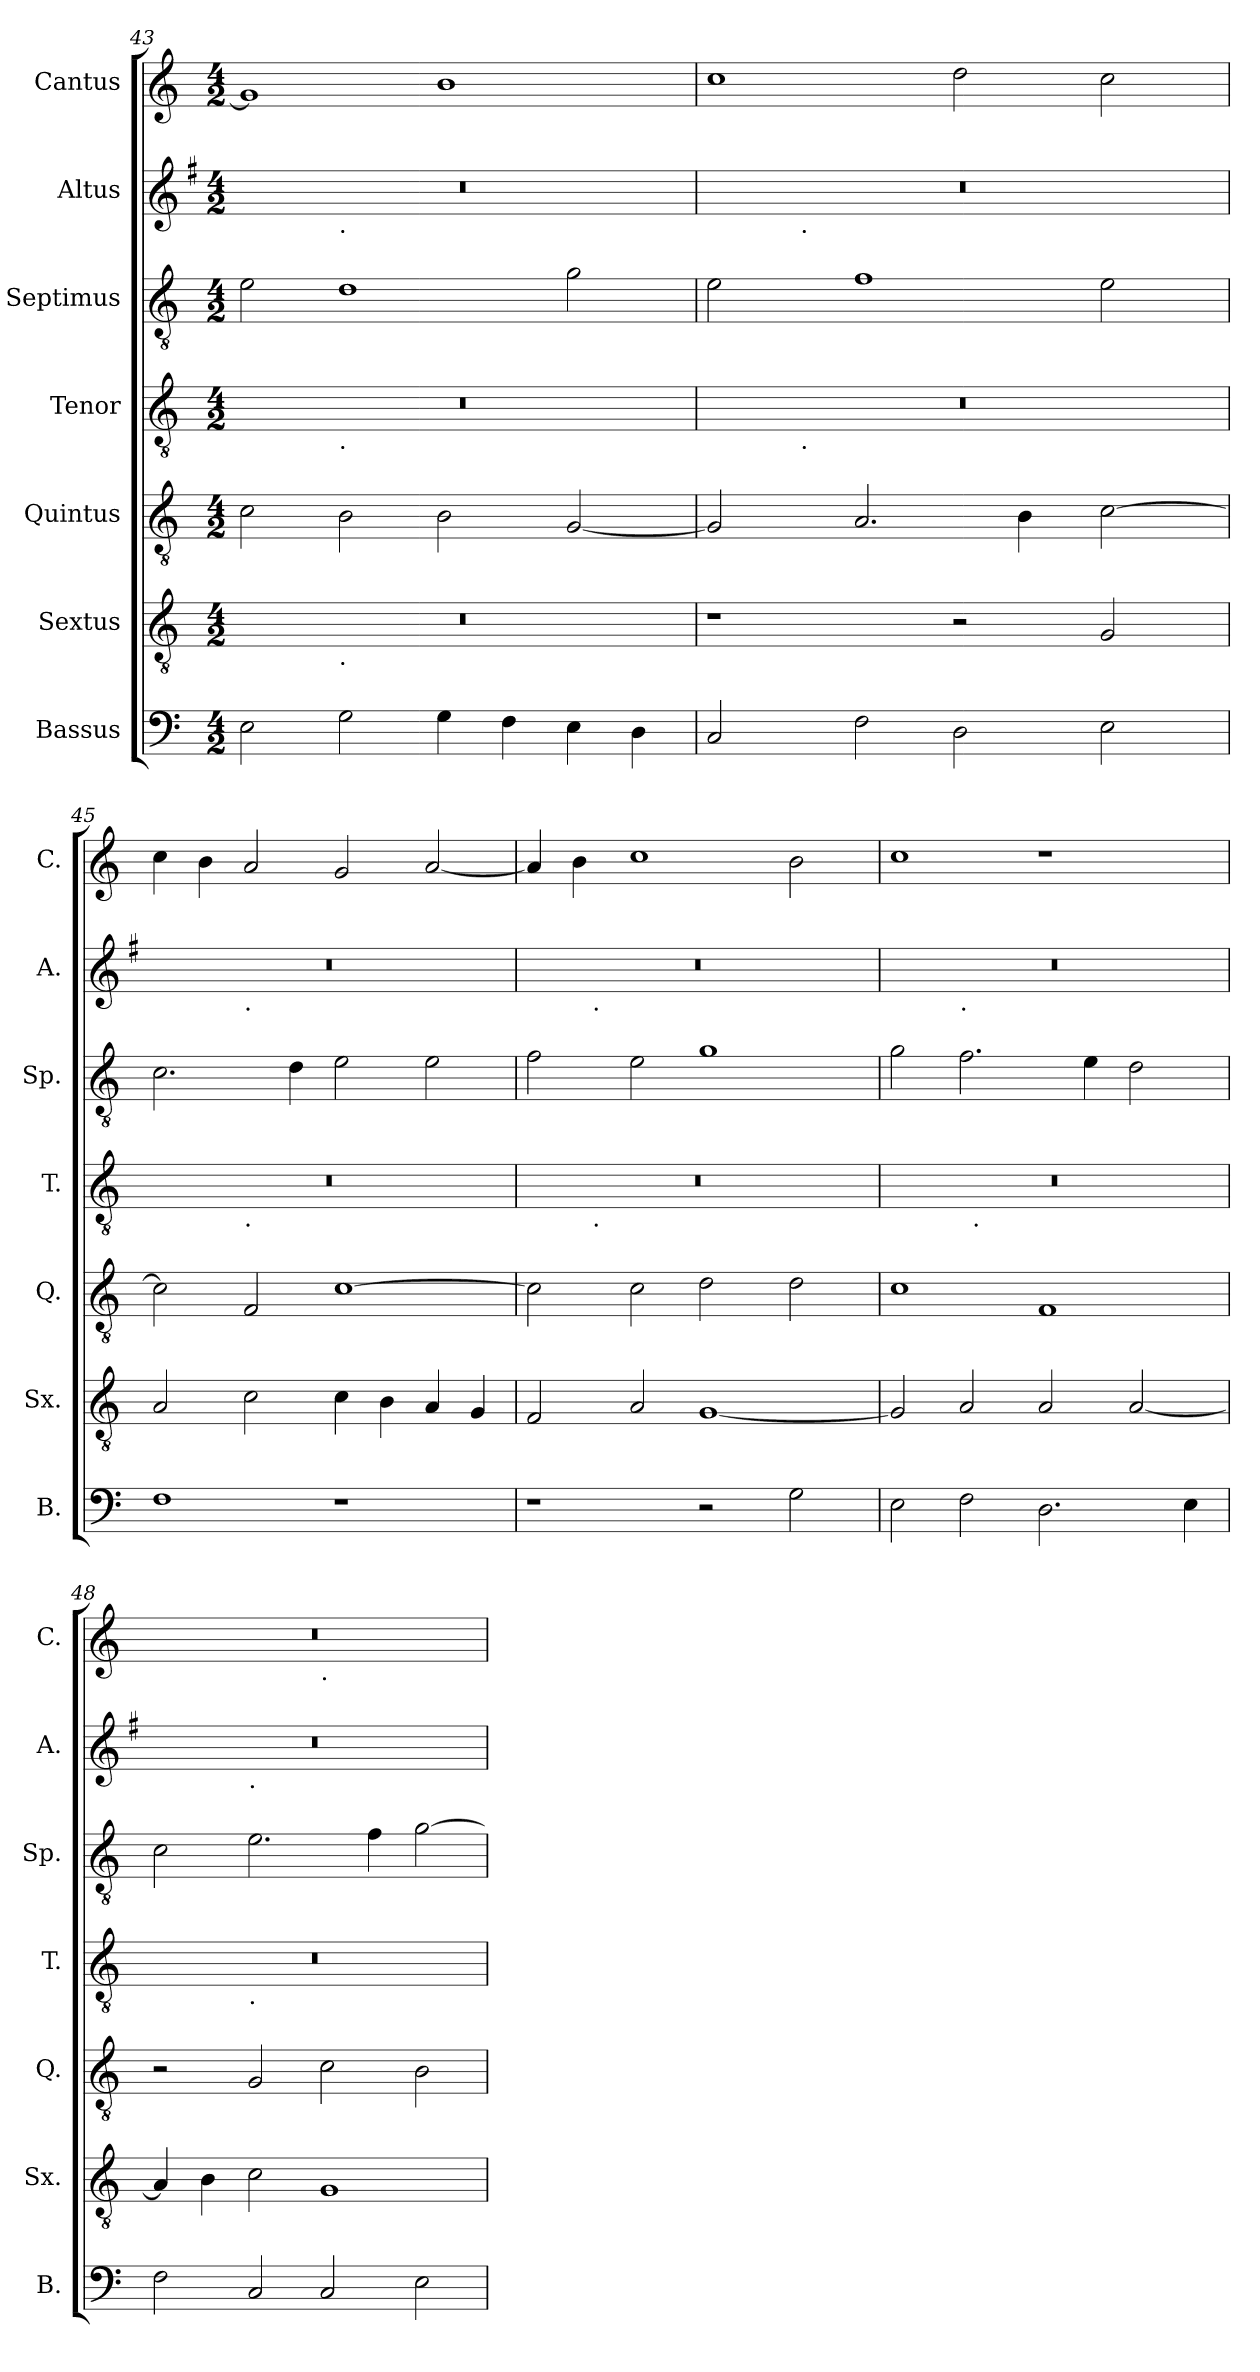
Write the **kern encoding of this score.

**kern	**kern	**kern	**kern	**kern	**kern	**kern
*part7	*part6	*part5	*part4	*part3	*part2	*part1
*staff7	*staff6	*staff5	*staff4	*staff3	*staff2	*staff1
*I"Bassus	*I"Sextus	*I"Quintus	*I"Tenor	*I"Septimus	*I"Altus	*I"Cantus
*I'B.	*I'Sx.	*I'Q.	*I'T.	*I'Sp.	*I'A.	*I'C.
!!LO:LB:g=z
*clefF4	*clefGv2	*clefGv2	*clefGv2	*clefGv2	*clefG2	*clefG2
*k[]	*k[]	*k[]	*k[]	*k[]	*k[f#]	*k[]
*M4/2	*M4/2	*M4/2	*M4/2	*M4/2	*M4/2	*M4/2
=43	=43	=43	=43	=43	=43	=43
*	*^	*	*^	*	*^	*
2E\	0r	2ryy	2c\	0r	2ryy	2e\	0r	2ryy	1g]
!	!	!	!	!	!	!	!	!LO:TX:b:t=.	!
!	!	!	!	!	!LO:TX:b:t=.	!	!	!	!
!	!	!LO:TX:b:t=.	!	!	!	!	!	!	!
2G\	.	1.ryy	2B\	.	1.ryy	1d	.	1.ryy	.
4G\	.	.	2B\	.	.	.	.	.	1b
4F\	.	.	.	.	.	.	.	.	.
4E\	.	.	[2G/	.	.	2g\	.	.	.
4D\	.	.	.	.	.	.	.	.	.
*	*v	*v	*	*	*	*	*	*	*
=44	=44	=44	=44	=44	=44	=44	=44	=44
2C/	1r	2G/]	0r	4ryy	2e\	0r	4ryy	1cc
.	.	.	.	16ryy	.	.	16ryy	.
!	!	!	!	!	!	!	!LO:TX:b:t=.	!
!	!	!	!	!LO:TX:b:t=.	!	!	!	!
.	.	.	.	1ryy	.	.	1ryy	.
2F\	.	2.A/	.	.	1f	.	.	.
2D\	2r	.	.	.	.	.	.	2dd\
.	.	4B\	.	.	.	.	.	.
.	.	.	.	2ryy	.	.	2ryy	.
2E\	2G/	[2c\	.	.	2e\	.	.	2cc\
.	.	.	.	8.ryy	.	.	8.ryy	.
=45	=45	=45	=45	=45	=45	=45	=45	=45
1F	2A/	2c\]	0r	2ryy	2.c\	0r	2ryy	4cc\
.	.	.	.	.	.	.	.	4b\
!	!	!	!	!	!	!	!LO:TX:b:t=.	!
!	!	!	!	!LO:TX:b:t=.	!	!	!	!
.	2c\	2F/	.	1.ryy	.	.	1.ryy	2a/
.	.	.	.	.	4d\	.	.	.
1r	4c\	[1c	.	.	2e\	.	.	2g/
.	4B\	.	.	.	.	.	.	.
.	4A/	.	.	.	2e\	.	.	[2a/
.	4G/	.	.	.	.	.	.	.
=46	=46	=46	=46	=46	=46	=46	=46	=46
1r	2F/	2c\]	0r	4ryy	2f\	0r	4ryy	4a/]
.	.	.	.	16ryy	.	.	16ryy	4b\
!	!	!	!	!	!	!	!LO:TX:b:t=.	!
!	!	!	!	!LO:TX:b:t=.	!	!	!	!
.	.	.	.	1ryy	.	.	1ryy	.
.	2A/	2c\	.	.	2e\	.	.	1cc
2r	[1G	2d\	.	.	1g	.	.	.
.	.	.	.	2ryy	.	.	2ryy	.
2G\	.	2d\	.	.	.	.	.	2b\
.	.	.	.	8.ryy	.	.	8.ryy	.
=47	=47	=47	=47	=47	=47	=47	=47	=47
2E\	2G/]	1c	0r	2ryy	2g\	0r	2ryy	1cc
!	!	!	!	!	!	!	!LO:TX:b:t=.	!
2F\	2A/	.	.	32ryy	2.f\	.	1.ryy	.
!	!	!	!	!LO:TX:b:t=.	!	!	!	!
.	.	.	.	1ryy	.	.	.	.
2.D\	2A/	1F	.	.	.	.	.	1r
.	.	.	.	.	4e\	.	.	.
.	[2A/	.	.	.	2d\	.	.	.
.	.	.	.	4...ryy	.	.	.	.
4E\	.	.	.	.	.	.	.	.
=48	=48	=48	=48	=48	=48	=48	=48	=48
*	*	*	*	*	*	*	*	*^
2F\	4A/]	2r	0r	2ryy	2c\	0r	2ryy	0r	1ryy
.	4B\	.	.	.	.	.	.	.	.
!	!	!	!	!	!	!	!LO:TX:b:t=.	!	!
!	!	!	!	!LO:TX:b:t=.	!	!	!	!	!
2C/	2c\	2G/	.	1.ryy	2.e\	.	1.ryy	.	.
!	!	!	!	!	!	!	!	!	!LO:TX:b:t=.
2C/	1G	2c\	.	.	.	.	.	.	1ryy
.	.	.	.	.	4f\	.	.	.	.
2E\	.	2B\	.	.	[2g\	.	.	.	.
*	*	*	*	*	*	*v	*v	*	*
*	*	*	*v	*v	*	*	*v	*v
=	=	=	=	=	=	=
*-	*-	*-	*-	*-	*-	*-
